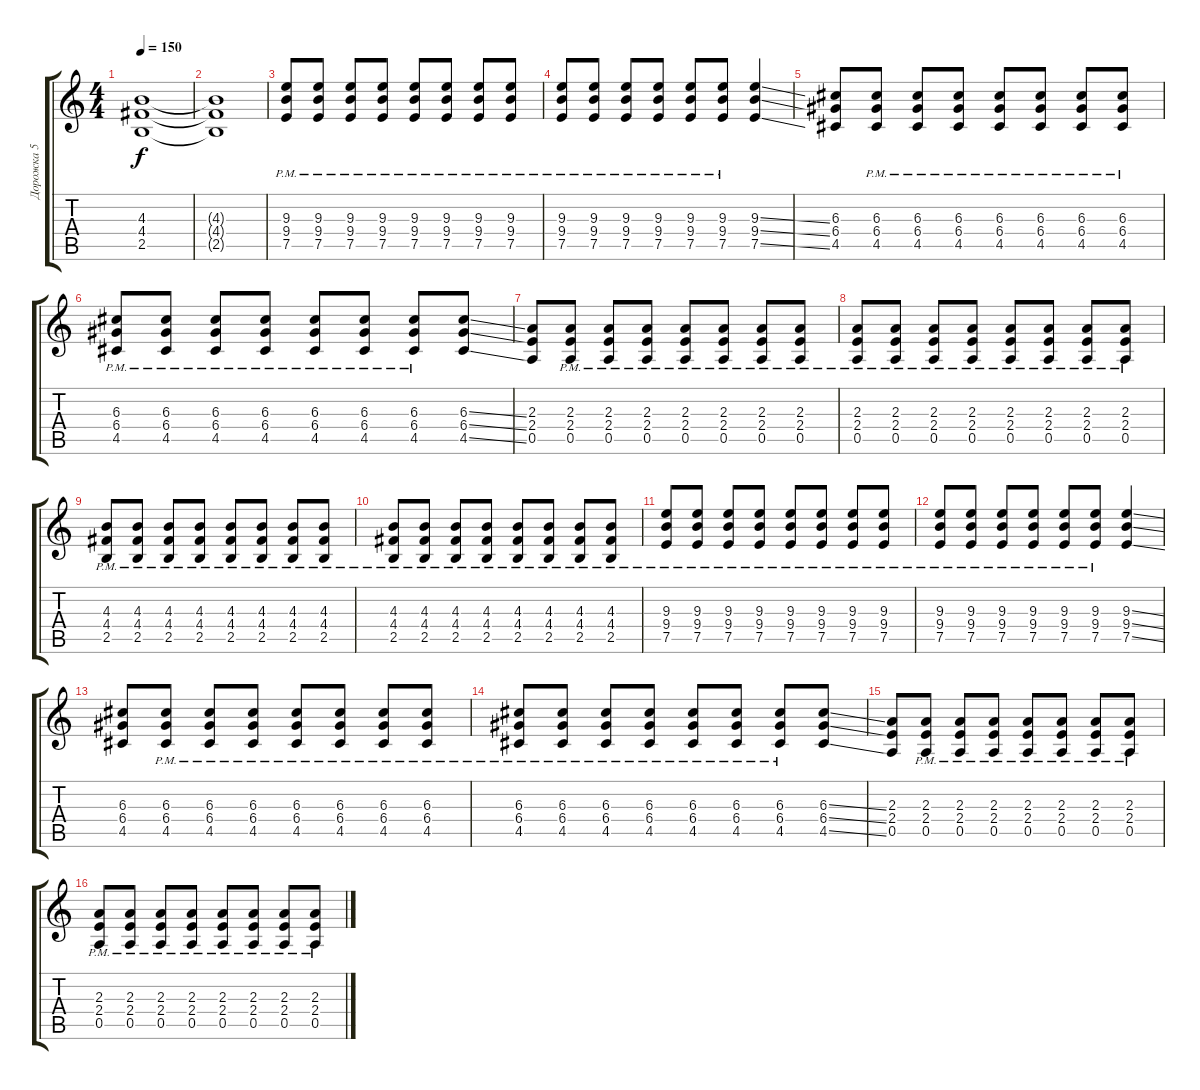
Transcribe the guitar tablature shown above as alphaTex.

\track ("Дорожка 5" "Дорожка 5") {instrument distortionguitar}
\staff {score tabs}
\tuning (E4 B3 G3 D3 A2 E2) {hide}
\ts (4 4)
\tempo 150
\clef g2
\ks c
(4.3 4.4 2.5).1{dy f} |
(4.3{t} 4.4{t} 2.5{t}).1 |
(9.3{pm} 9.4{pm} 7.5{pm}).8 (9.3{pm} 9.4{pm} 7.5{pm}).8 (9.3{pm} 9.4{pm} 7.5{pm}).8 (9.3{pm} 9.4{pm} 7.5{pm}).8 (9.3{pm} 9.4{pm} 7.5{pm}).8 (9.3{pm} 9.4{pm} 7.5{pm}).8 (9.3{pm} 9.4{pm} 7.5{pm}).8 (9.3{pm} 9.4{pm} 7.5{pm}).8 |
(9.3{pm} 9.4{pm} 7.5{pm}).8 (9.3{pm} 9.4{pm} 7.5{pm}).8 (9.3{pm} 9.4{pm} 7.5{pm}).8 (9.3{pm} 9.4{pm} 7.5{pm}).8 (9.3{pm} 9.4{pm} 7.5{pm}).8 (9.3{pm} 9.4{pm} 7.5{pm}).8 (9.3{ss} 9.4{ss} 7.5{ss}).4 |
(6.3 6.4 4.5).8 (6.3{pm} 6.4{pm} 4.5{pm}).8 (6.3{pm} 6.4{pm} 4.5{pm}).8 (6.3{pm} 6.4{pm} 4.5{pm}).8 (6.3{pm} 6.4{pm} 4.5{pm}).8 (6.3{pm} 6.4{pm} 4.5{pm}).8 (6.3{pm} 6.4{pm} 4.5{pm}).8 (6.3{pm} 6.4{pm} 4.5{pm}).8 |
(6.3{pm} 6.4{pm} 4.5{pm}).8 (6.3{pm} 6.4{pm} 4.5{pm}).8 (6.3{pm} 6.4{pm} 4.5{pm}).8 (6.3{pm} 6.4{pm} 4.5{pm}).8 (6.3{pm} 6.4{pm} 4.5{pm}).8 (6.3{pm} 6.4{pm} 4.5{pm}).8 (6.3{pm} 6.4{pm} 4.5{pm}).8 (6.3{ss} 6.4{ss} 4.5{ss}).8 |
(2.3 2.4 0.5).8 (2.3{pm} 2.4{pm} 0.5{pm}).8 (2.3{pm} 2.4{pm} 0.5{pm}).8 (2.3{pm} 2.4{pm} 0.5{pm}).8 (2.3{pm} 2.4{pm} 0.5{pm}).8 (2.3{pm} 2.4{pm} 0.5{pm}).8 (2.3{pm} 2.4{pm} 0.5{pm}).8 (2.3{pm} 2.4{pm} 0.5{pm}).8 |
(2.3{pm} 2.4{pm} 0.5{pm}).8 (2.3{pm} 2.4{pm} 0.5{pm}).8 (2.3{pm} 2.4{pm} 0.5{pm}).8 (2.3{pm} 2.4{pm} 0.5{pm}).8 (2.3{pm} 2.4{pm} 0.5{pm}).8 (2.3{pm} 2.4{pm} 0.5{pm}).8 (2.3{pm} 2.4{pm} 0.5{pm}).8 (2.3{pm} 2.4{pm} 0.5{pm}).8 |
(4.3{pm} 4.4{pm} 2.5{pm}).8 (4.3{pm} 4.4{pm} 2.5{pm}).8 (4.3{pm} 4.4{pm} 2.5{pm}).8 (4.3{pm} 4.4{pm} 2.5{pm}).8 (4.3{pm} 4.4{pm} 2.5{pm}).8 (4.3{pm} 4.4{pm} 2.5{pm}).8 (4.3{pm} 4.4{pm} 2.5{pm}).8 (4.3{pm} 4.4{pm} 2.5{pm}).8 |
(4.3{pm} 4.4{pm} 2.5{pm}).8 (4.3{pm} 4.4{pm} 2.5{pm}).8 (4.3{pm} 4.4{pm} 2.5{pm}).8 (4.3{pm} 4.4{pm} 2.5{pm}).8 (4.3{pm} 4.4{pm} 2.5{pm}).8 (4.3{pm} 4.4{pm} 2.5{pm}).8 (4.3{pm} 4.4{pm} 2.5{pm}).8 (4.3{pm} 4.4{pm} 2.5{pm}).8 |
(9.3{pm} 9.4{pm} 7.5{pm}).8 (9.3{pm} 9.4{pm} 7.5{pm}).8 (9.3{pm} 9.4{pm} 7.5{pm}).8 (9.3{pm} 9.4{pm} 7.5{pm}).8 (9.3{pm} 9.4{pm} 7.5{pm}).8 (9.3{pm} 9.4{pm} 7.5{pm}).8 (9.3{pm} 9.4{pm} 7.5{pm}).8 (9.3{pm} 9.4{pm} 7.5{pm}).8 |
(9.3{pm} 9.4{pm} 7.5{pm}).8 (9.3{pm} 9.4{pm} 7.5{pm}).8 (9.3{pm} 9.4{pm} 7.5{pm}).8 (9.3{pm} 9.4{pm} 7.5{pm}).8 (9.3{pm} 9.4{pm} 7.5{pm}).8 (9.3{pm} 9.4{pm} 7.5{pm}).8 (9.3{ss} 9.4{ss} 7.5{ss}).4 |
(6.3 6.4 4.5).8 (6.3{pm} 6.4{pm} 4.5{pm}).8 (6.3{pm} 6.4{pm} 4.5{pm}).8 (6.3{pm} 6.4{pm} 4.5{pm}).8 (6.3{pm} 6.4{pm} 4.5{pm}).8 (6.3{pm} 6.4{pm} 4.5{pm}).8 (6.3{pm} 6.4{pm} 4.5{pm}).8 (6.3{pm} 6.4{pm} 4.5{pm}).8 |
(6.3{pm} 6.4{pm} 4.5{pm}).8 (6.3{pm} 6.4{pm} 4.5{pm}).8 (6.3{pm} 6.4{pm} 4.5{pm}).8 (6.3{pm} 6.4{pm} 4.5{pm}).8 (6.3{pm} 6.4{pm} 4.5{pm}).8 (6.3{pm} 6.4{pm} 4.5{pm}).8 (6.3{pm} 6.4{pm} 4.5{pm}).8 (6.3{ss} 6.4{ss} 4.5{ss}).8 |
(2.3 2.4 0.5).8 (2.3{pm} 2.4{pm} 0.5{pm}).8 (2.3{pm} 2.4{pm} 0.5{pm}).8 (2.3{pm} 2.4{pm} 0.5{pm}).8 (2.3{pm} 2.4{pm} 0.5{pm}).8 (2.3{pm} 2.4{pm} 0.5{pm}).8 (2.3{pm} 2.4{pm} 0.5{pm}).8 (2.3{pm} 2.4{pm} 0.5{pm}).8 |
(2.3{pm} 2.4{pm} 0.5{pm}).8 (2.3{pm} 2.4{pm} 0.5{pm}).8 (2.3{pm} 2.4{pm} 0.5{pm}).8 (2.3{pm} 2.4{pm} 0.5{pm}).8 (2.3{pm} 2.4{pm} 0.5{pm}).8 (2.3{pm} 2.4{pm} 0.5{pm}).8 (2.3{pm} 2.4{pm} 0.5{pm}).8 (2.3{pm} 2.4{pm} 0.5{pm}).8
